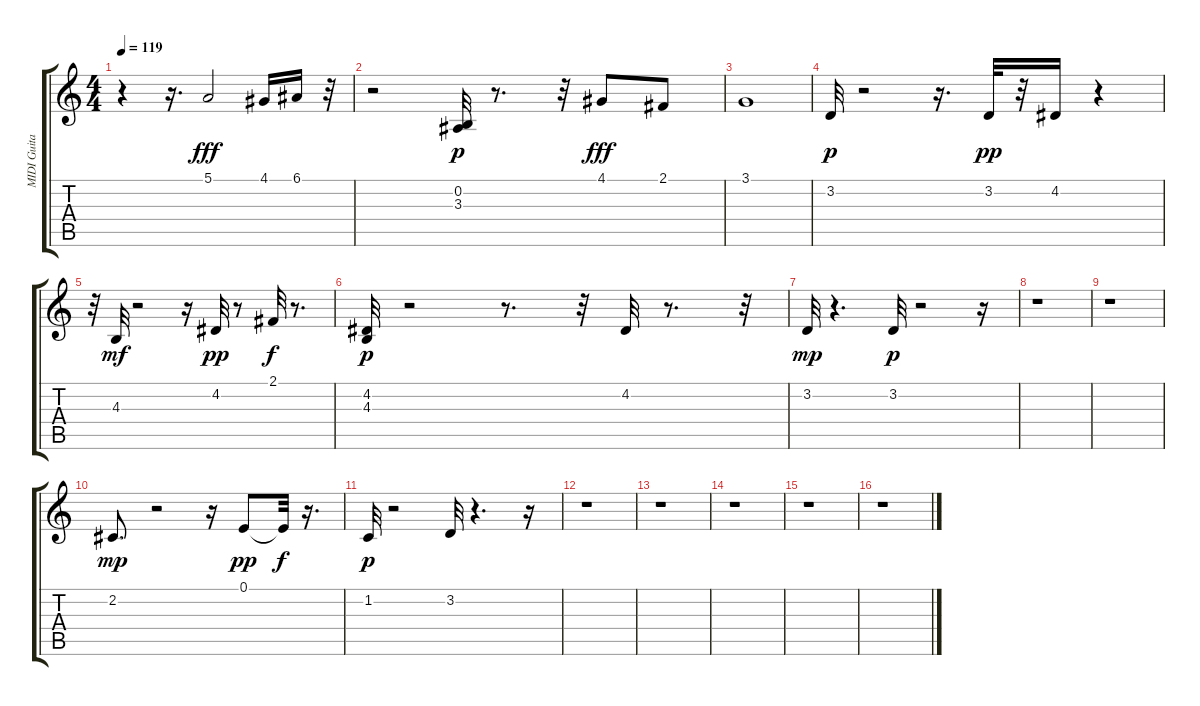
\track ("MIDI Guitar                     " "MIDI Guita") {instrument lead1square}
\staff {score tabs}
\tuning (E4 B3 G3 D3 A2 E2) {hide}
\ts (4 4)
\tempo 119
\clef g2
\ks c
r.4{dy f} r.16{d} 5.1.2{dy fff} 4.1.16 6.1.16 r.32 |
r.2 (0.2 3.3).32{dy p} r.8{d} r.32 4.1.8{dy fff} 2.1.8 |
3.1.1 |
3.2.32{dy p} r.2 r.16{d} 3.2.32{dy pp} r.32 4.2.16 r.4 |
r.32 4.3.32{dy mf} r.2 r.16 4.2.32{dy pp} r.8 2.1.32{dy f} r.8{d} |
(4.2 4.3).32{dy p} r.2 r.8{d} r.32 4.2.32 r.8{d} r.32 |
3.2.32{dy mp} r.4{d} 3.2.32{dy p} r.2 r.16 |
r.1 |
r.1 |
2.2.8{d dy mp} r.2 r.16 0.1.8{dy pp} 0.1{t}.32{dy f} r.16{d} |
1.2.32{dy p} r.2 3.2.32 r.4{d} r.16 |
r.1 |
r.1 |
r.1 |
r.1 |
r.1
